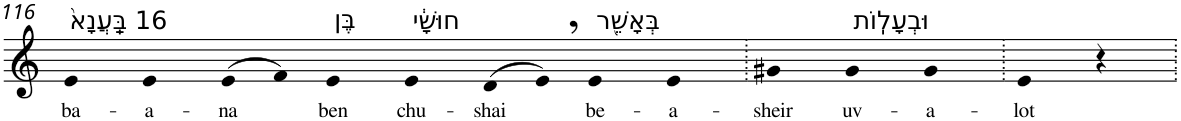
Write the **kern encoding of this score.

**kern	**text
*part1	*part1
*staff1	*staff1
*I"Piano	*
*I'Pno	*
!!LO:PB:g=z
*clefG2	*
*k[]	*
=116	=116
!LO:TX:a:t=16 בַּֽעֲנָא֙	!
!	!LO:LY:b
4e	ba-
!	!LO:LY:b
4e	-a-
!	!LO:LY:b
(>8e	-na
8f)	.
!LO:TX:a:t=בֶּן	!
!	!LO:LY:b
4e	ben
!LO:TX:a:t=חוּשָׁ֔י	!
!	!LO:LY:b
4e	chu-
!	!LO:LY:b
(>8d	-shai
8e,)	.
!LO:TX:a:t=בְּאָשֵׁ֖ר	!
!	!LO:LY:b
4e	be-
!	!LO:LY:b
4e	-a-
=117.	=117.
!	!LO:LY:b
4g#X	-sheir
!LO:TX:a:t=וּבְעָלֽוֹת	!
!	!LO:LY:b
4g#	uv-
!	!LO:LY:b
4g#	-a-
=118.	=118.
!	!LO:LY:b
4e	-lot
4r	.
=.	=.
*-	*-
